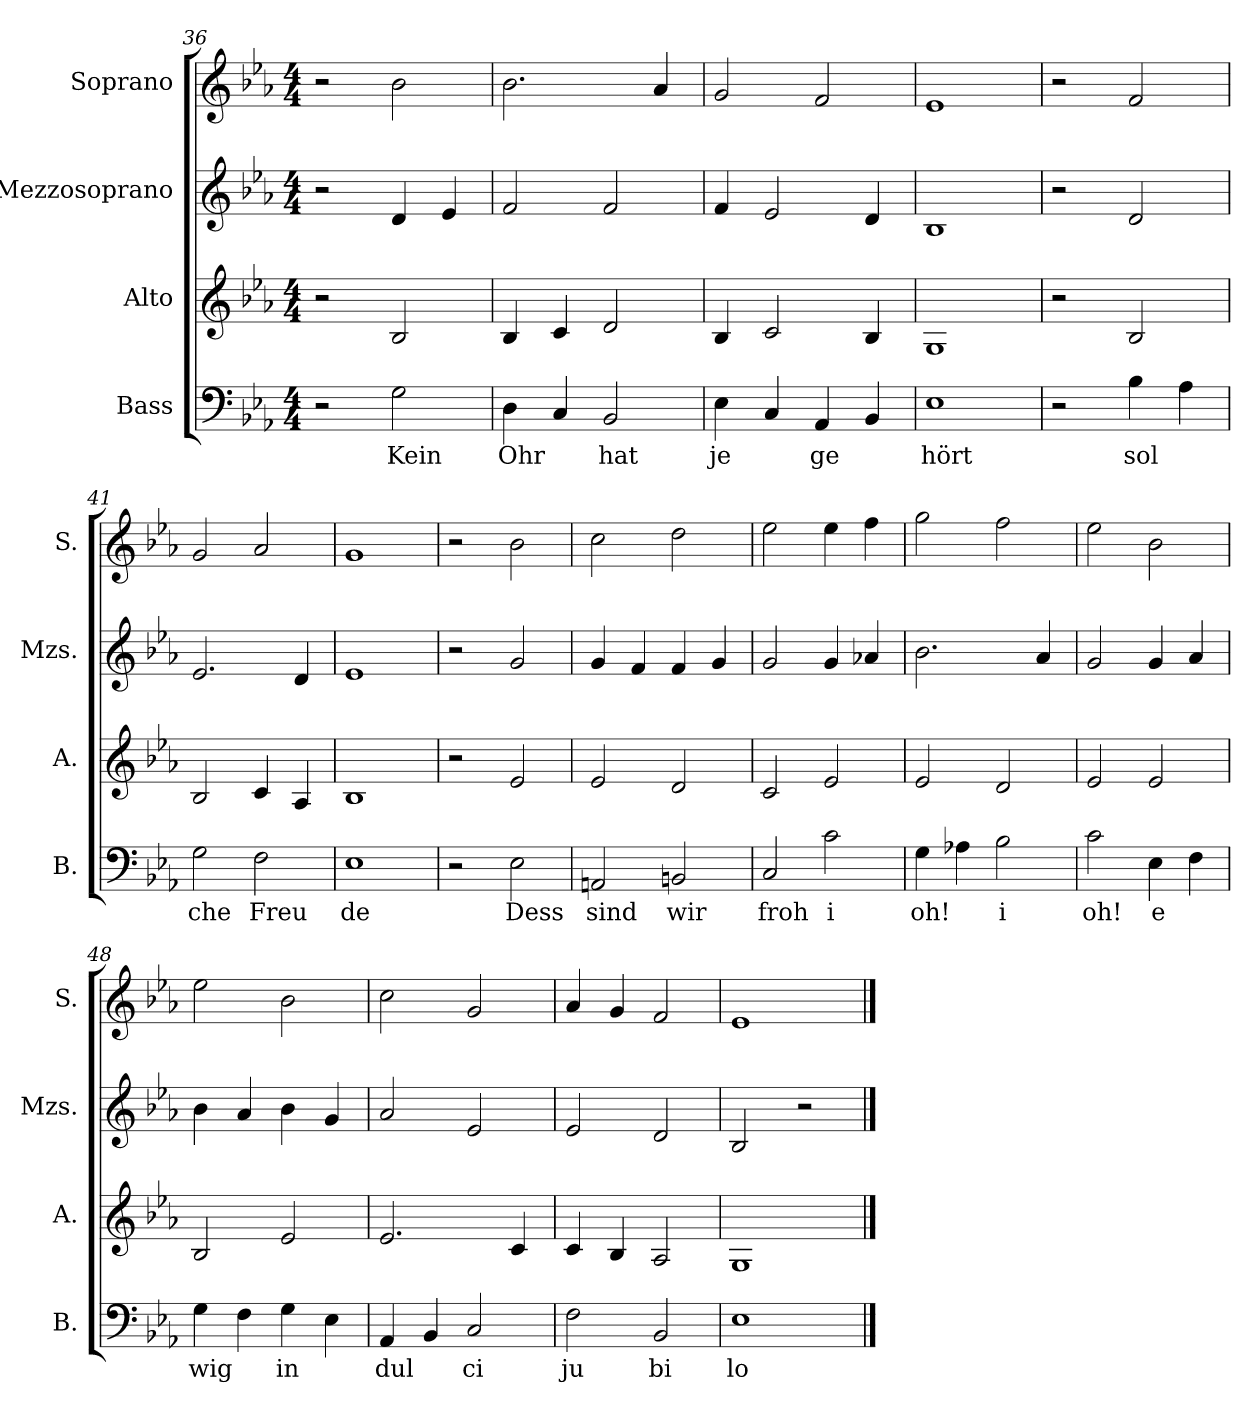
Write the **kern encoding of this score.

**kern	**text	**kern	**kern	**kern
*part4	*part4	*part3	*part2	*part1
*staff4	*staff4	*staff3	*staff2	*staff1
*I"Bass	*	*I"Alto	*I"Mezzosoprano	*I"Soprano
*I'B.	*	*I'A.	*I'Mzs.	*I'S.
*clefF4	*	*clefG2	*clefG2	*clefG2
*k[b-e-a-]	*	*k[b-e-a-]	*k[b-e-a-]	*k[b-e-a-]
*M4/4	*	*M4/4	*M4/4	*M4/4
=36	=36	=36	=36	=36
2r	.	2r	2r	2r
2G\	Kein	2B-/	4d/	2b-\
.	.	.	4e-/	.
!!LO:PB:g=z
=37	=37	=37	=37	=37
4D\	Ohr	4B-/	2f/	2.b-\
4C/	.	4c/	.	.
2BB-/	hat	2d/	2f/	.
.	.	.	.	4a-/
=38	=38	=38	=38	=38
4E-\	je	4B-/	4f/	2g/
4C/	.	2c/	2e-/	.
4AA-/	ge	.	.	2f/
4BB-/	.	4B-/	4d/	.
=39	=39	=39	=39	=39
1E-	hört	1G	1B-	1e-
=40	=40	=40	=40	=40
2r	.	2r	2r	2r
4B-\	sol	2B-/	2d/	2f/
4A-\	.	.	.	.
=41	=41	=41	=41	=41
2G\	che	2B-/	2.e-/	2g/
2F\	Freu	4c/	.	2a-/
.	.	4A-/	4d/	.
=42	=42	=42	=42	=42
1E-	de	1B-	1e-	1g
=43	=43	=43	=43	=43
2r	.	2r	2r	2r
2E-\	Dess	2e-/	2g/	2b-\
=44	=44	=44	=44	=44
2AAn/	sind	2e-/	4g/	2cc\
.	.	.	4f/	.
2BBn/	wir	2d/	4f/	2dd\
.	.	.	4g/	.
!!LO:LB:g=z
=45	=45	=45	=45	=45
2C/	froh	2c/	2g/	2ee-\
2c\	i	2e-/	4g/	4ee-\
.	.	.	4a-X/	4ff\
=46	=46	=46	=46	=46
4G\	oh!	2e-/	2.b-\	2gg\
4A-X\	.	.	.	.
2B-\	i	2d/	.	2ff\
.	.	.	4a-/	.
=47	=47	=47	=47	=47
2c\	oh!	2e-/	2g/	2ee-\
4E-\	e	2e-/	4g/	2b-\
4F\	.	.	4a-/	.
=48	=48	=48	=48	=48
4G\	wig	2B-/	4b-\	2ee-\
4F\	.	.	4a-/	.
4G\	in	2e-/	4b-\	2b-\
4E-\	.	.	4g/	.
=49	=49	=49	=49	=49
4AA-/	dul	2.e-/	2a-/	2cc\
4BB-/	.	.	.	.
2C/	ci	.	2e-/	2g/
.	.	4c/	.	.
=50	=50	=50	=50	=50
2F\	ju	4c/	2e-/	4a-/
.	.	4B-/	.	4g/
2BB-/	bi	2A-/	2d/	2f/
=51	=51	=51	=51	=51
1E-	lo	1G	2B-/	1e-
.	.	.	2r	.
==	==	==	==	==
*-	*-	*-	*-	*-
